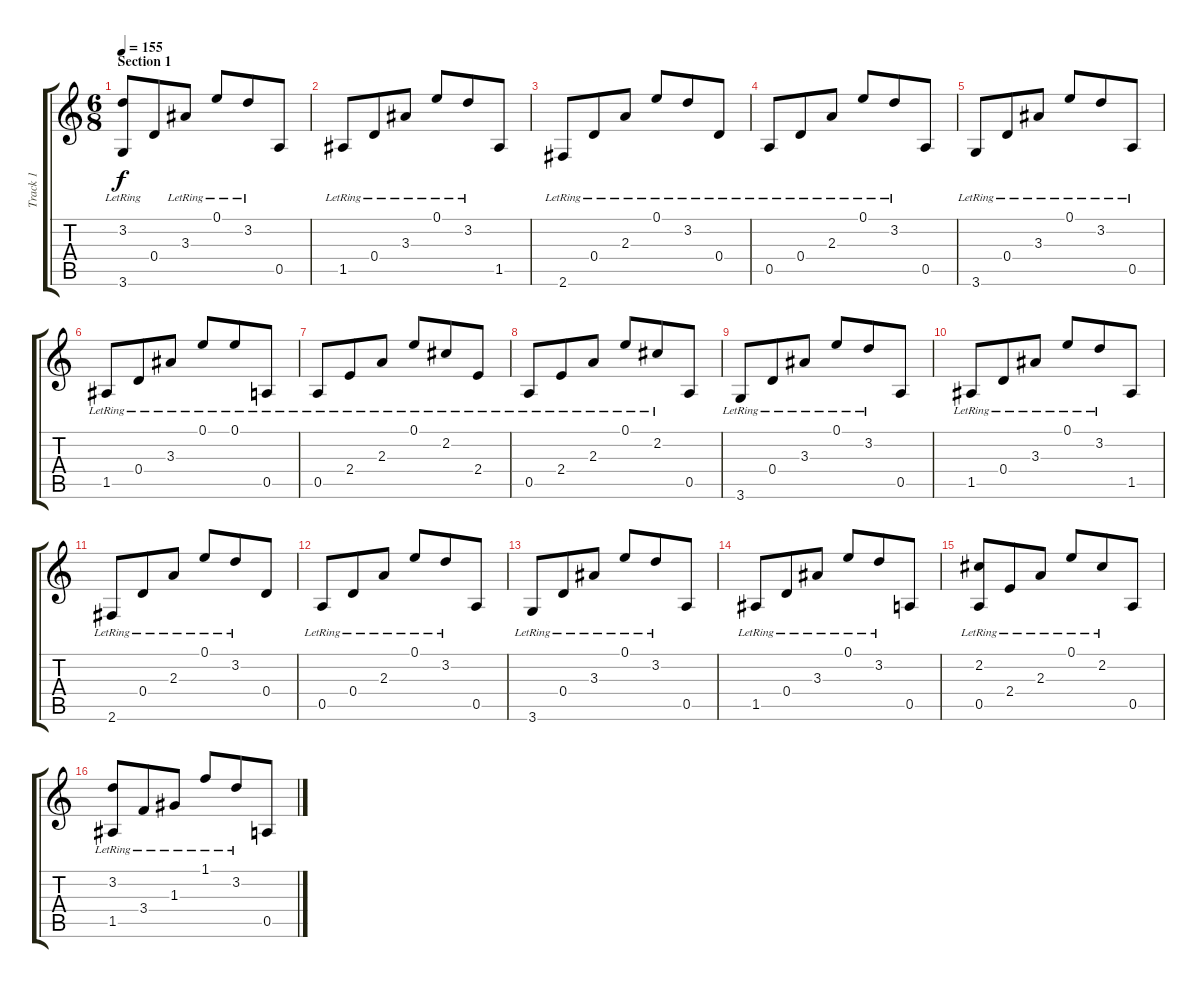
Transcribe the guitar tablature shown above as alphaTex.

\track ("Track 1" "Track 1") {instrument acousticguitarnylon}
\staff {score tabs}
\tuning (E4 B3 G3 D3 A2 E2) {hide}
\ts (6 8)
\section ("" "Section 1")
\tempo 155
\clef g2
\ks c
(3.2{lr} 3.6{lr}).8{dy f instrument acousticguitarnylon} 0.4.8 3.3{lr}.8 0.1{lr}.8 3.2{lr}.8 0.5.8 |
1.5{lr}.8 0.4{lr}.8 3.3{lr}.8 0.1{lr}.8 3.2{lr}.8 1.5.8 |
2.6{lr}.8 0.4{lr}.8 2.3{lr}.8 0.1{lr}.8 3.2{lr}.8 0.4{lr}.8 |
0.5{lr}.8 0.4{lr}.8 2.3{lr}.8 0.1{lr}.8 3.2{lr}.8 0.5.8 |
3.6{lr}.8 0.4{lr}.8 3.3{lr}.8 0.1{lr}.8 3.2{lr}.8 0.5{lr}.8 |
1.5{lr}.8 0.4{lr}.8 3.3{lr}.8 0.1{lr}.8 0.1{lr}.8 0.5{lr}.8 |
0.5{lr}.8 2.4{lr}.8 2.3{lr}.8 0.1{lr}.8 2.2{lr}.8 2.4{lr}.8 |
0.5{lr}.8 2.4{lr}.8 2.3{lr}.8 0.1{lr}.8 2.2{lr}.8 0.5.8 |
3.6{lr}.8 0.4{lr}.8 3.3{lr}.8 0.1{lr}.8 3.2{lr}.8 0.5.8 |
1.5{lr}.8 0.4{lr}.8 3.3{lr}.8 0.1{lr}.8 3.2{lr}.8 1.5.8 |
2.6{lr}.8 0.4{lr}.8 2.3{lr}.8 0.1{lr}.8 3.2{lr}.8 0.4.8 |
0.5{lr}.8 0.4{lr}.8 2.3{lr}.8 0.1{lr}.8 3.2{lr}.8 0.5.8 |
3.6{lr}.8 0.4{lr}.8 3.3{lr}.8 0.1{lr}.8 3.2{lr}.8 0.5.8 |
1.5{lr}.8 0.4{lr}.8 3.3{lr}.8 0.1{lr}.8 3.2{lr}.8 0.5.8 |
(2.2{lr} 0.5{lr}).8 2.4{lr}.8 2.3{lr}.8 0.1{lr}.8 2.2{lr}.8 0.5.8 |
(3.2{lr} 1.5{lr}).8 3.4{lr}.8 1.3{lr}.8 1.1{lr}.8 3.2{lr}.8 0.5.8
